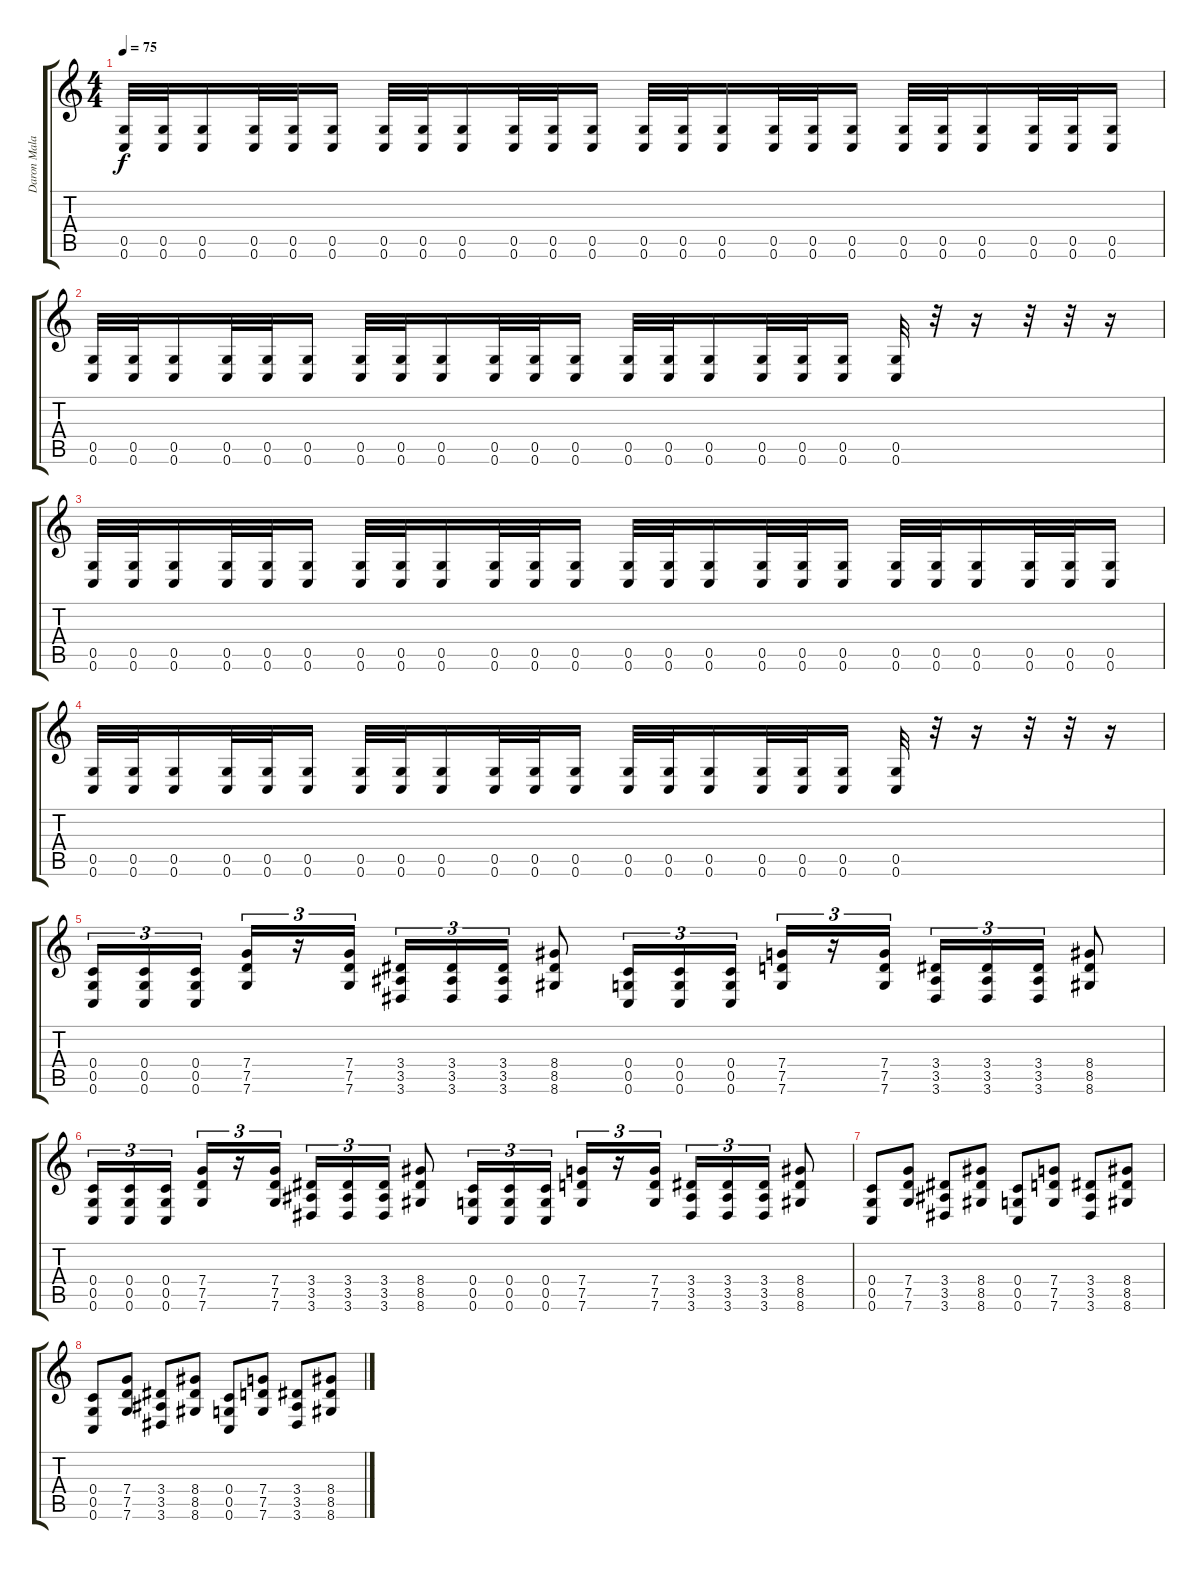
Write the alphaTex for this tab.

\track ("Daron Malakian" "Daron Mala") {instrument electricguitarclean}
\staff {score tabs}
\tuning (D4 A3 F3 C3 G2 C2) {hide}
\ts (4 4)
\tempo 75
\clef g2
\ks c
(0.5 0.6).32{dy f} (0.5 0.6).32 (0.5 0.6).16 (0.5 0.6).32 (0.5 0.6).32 (0.5 0.6).16 (0.5 0.6).32 (0.5 0.6).32 (0.5 0.6).16 (0.5 0.6).32 (0.5 0.6).32 (0.5 0.6).16 (0.5 0.6).32 (0.5 0.6).32 (0.5 0.6).16 (0.5 0.6).32 (0.5 0.6).32 (0.5 0.6).16 (0.5 0.6).32 (0.5 0.6).32 (0.5 0.6).16 (0.5 0.6).32 (0.5 0.6).32 (0.5 0.6).16 |
(0.5 0.6).32 (0.5 0.6).32 (0.5 0.6).16 (0.5 0.6).32 (0.5 0.6).32 (0.5 0.6).16 (0.5 0.6).32 (0.5 0.6).32 (0.5 0.6).16 (0.5 0.6).32 (0.5 0.6).32 (0.5 0.6).16 (0.5 0.6).32 (0.5 0.6).32 (0.5 0.6).16 (0.5 0.6).32 (0.5 0.6).32 (0.5 0.6).16 (0.5 0.6).32 r.32 r.16 r.32 r.32 r.16 |
(0.5 0.6).32 (0.5 0.6).32 (0.5 0.6).16 (0.5 0.6).32 (0.5 0.6).32 (0.5 0.6).16 (0.5 0.6).32 (0.5 0.6).32 (0.5 0.6).16 (0.5 0.6).32 (0.5 0.6).32 (0.5 0.6).16 (0.5 0.6).32 (0.5 0.6).32 (0.5 0.6).16 (0.5 0.6).32 (0.5 0.6).32 (0.5 0.6).16 (0.5 0.6).32 (0.5 0.6).32 (0.5 0.6).16 (0.5 0.6).32 (0.5 0.6).32 (0.5 0.6).16 |
(0.5 0.6).32 (0.5 0.6).32 (0.5 0.6).16 (0.5 0.6).32 (0.5 0.6).32 (0.5 0.6).16 (0.5 0.6).32 (0.5 0.6).32 (0.5 0.6).16 (0.5 0.6).32 (0.5 0.6).32 (0.5 0.6).16 (0.5 0.6).32 (0.5 0.6).32 (0.5 0.6).16 (0.5 0.6).32 (0.5 0.6).32 (0.5 0.6).16 (0.5 0.6).32 r.32 r.16 r.32 r.32 r.16 |
(0.4 0.5 0.6).16{tu (3 2)} (0.4 0.5 0.6).16{tu (3 2)} (0.4 0.5 0.6).16{tu (3 2)} (7.4 7.5 7.6).16{tu (3 2)} r.16{tu (3 2)} (7.4 7.5 7.6).16{tu (3 2)} (3.4 3.5 3.6).16{tu (3 2)} (3.4 3.5 3.6).16{tu (3 2)} (3.4 3.5 3.6).16{tu (3 2)} (8.4 8.5 8.6).8 (0.4 0.5 0.6).16{tu (3 2)} (0.4 0.5 0.6).16{tu (3 2)} (0.4 0.5 0.6).16{tu (3 2)} (7.4 7.5 7.6).16{tu (3 2)} r.16{tu (3 2)} (7.4 7.5 7.6).16{tu (3 2)} (3.4 3.5 3.6).16{tu (3 2)} (3.4 3.5 3.6).16{tu (3 2)} (3.4 3.5 3.6).16{tu (3 2)} (8.4 8.5 8.6).8 |
(0.4 0.5 0.6).16{tu (3 2)} (0.4 0.5 0.6).16{tu (3 2)} (0.4 0.5 0.6).16{tu (3 2)} (7.4 7.5 7.6).16{tu (3 2)} r.16{tu (3 2)} (7.4 7.5 7.6).16{tu (3 2)} (3.4 3.5 3.6).16{tu (3 2)} (3.4 3.5 3.6).16{tu (3 2)} (3.4 3.5 3.6).16{tu (3 2)} (8.4 8.5 8.6).8 (0.4 0.5 0.6).16{tu (3 2)} (0.4 0.5 0.6).16{tu (3 2)} (0.4 0.5 0.6).16{tu (3 2)} (7.4 7.5 7.6).16{tu (3 2)} r.16{tu (3 2)} (7.4 7.5 7.6).16{tu (3 2)} (3.4 3.5 3.6).16{tu (3 2)} (3.4 3.5 3.6).16{tu (3 2)} (3.4 3.5 3.6).16{tu (3 2)} (8.4 8.5 8.6).8 |
(0.4 0.5 0.6).8 (7.4 7.5 7.6).8 (3.4 3.5 3.6).8 (8.4 8.5 8.6).8 (0.4 0.5 0.6).8 (7.4 7.5 7.6).8 (3.4 3.5 3.6).8 (8.4 8.5 8.6).8 |
(0.4 0.5 0.6).8 (7.4 7.5 7.6).8 (3.4 3.5 3.6).8 (8.4 8.5 8.6).8 (0.4 0.5 0.6).8 (7.4 7.5 7.6).8 (3.4 3.5 3.6).8 (8.4 8.5 8.6).8
